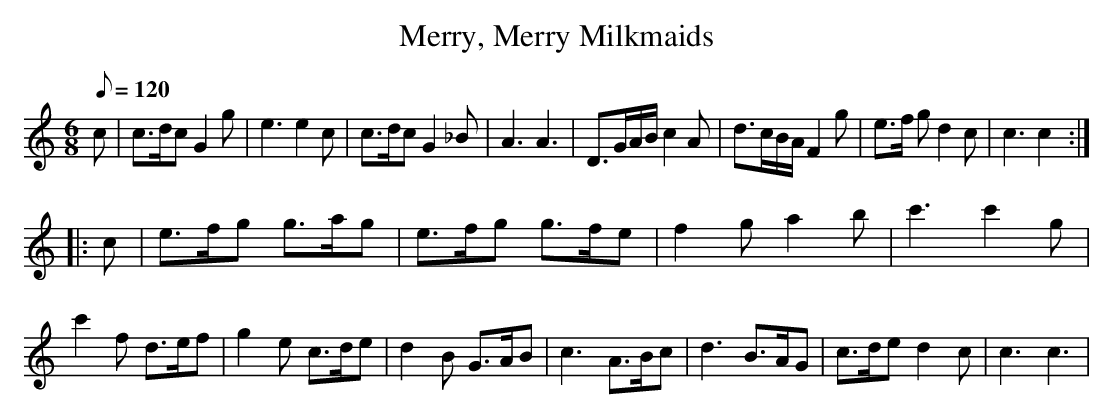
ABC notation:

X:1
T:Merry, Merry Milkmaids
M:6/8
L:1/8
Q:120
K:C
c|c>dc G2 g|e3 e2 c|c>dc G2 _B|A3 A3|D>GA/2B/2 c2 A| d>cB/2A/2 F2 g |e>f g d2 c| c3 c2:|
|:c|e>fg g>ag|e>fg g>fe| f2 g a2 b |c'3 c'2 g| c'2 f d>ef| g2 e c>de| d2 B G>AB| c3 A>Bc | d3 B>AG| c>de d2 c| c3 c3|
